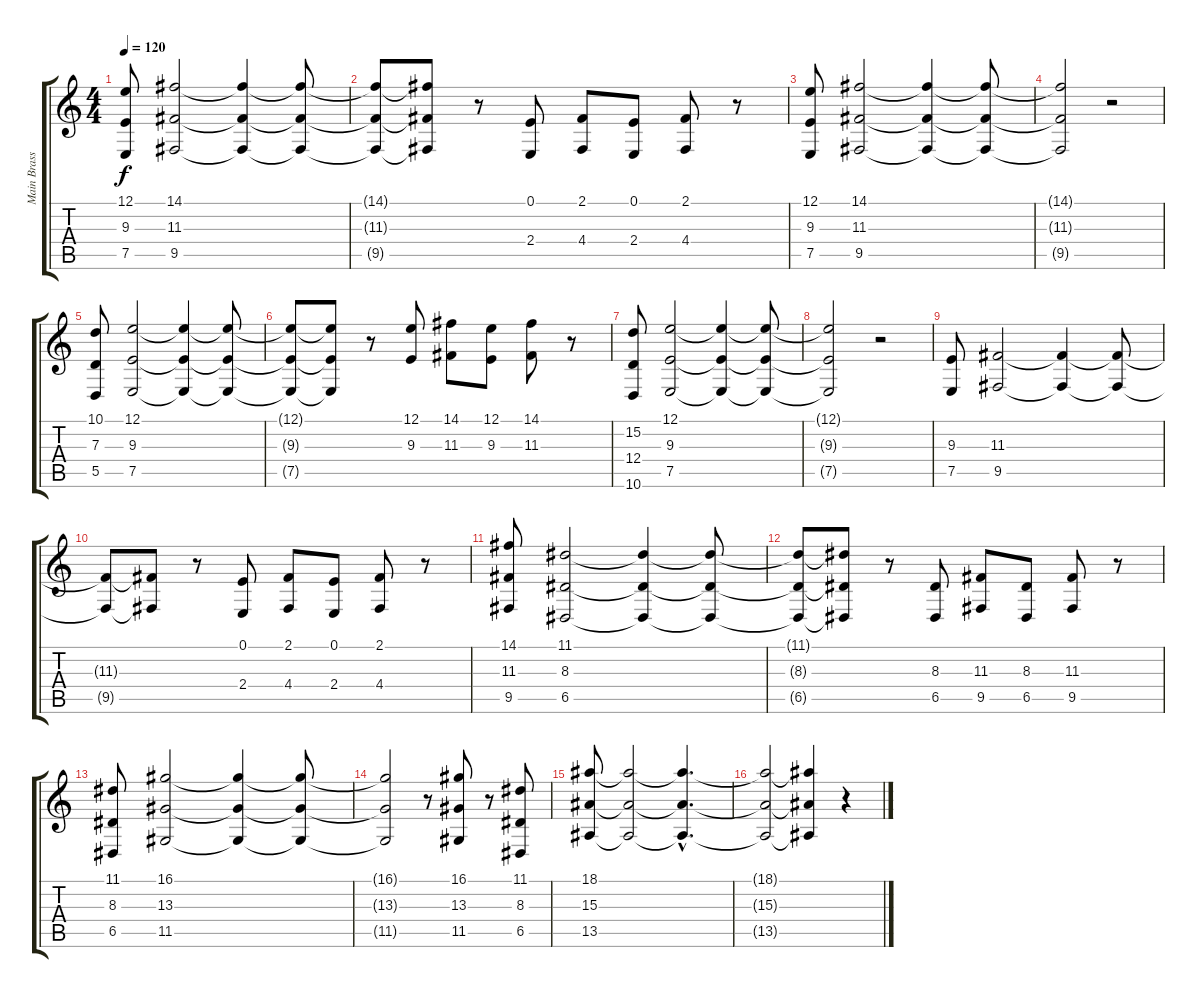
\track ("Main Brass" "Main Brass") {instrument synthbrass1}
\staff {score tabs}
\tuning (E4 B3 G3 D3 A2 E2) {hide}
\ts (4 4)
\tempo 120
\clef g2
\ks c
(12.1 9.3 7.5).8{dy f} (14.1 11.3 9.5).2 (14.1{t} 11.3{t} 9.5{t}).4 (14.1{t} 11.3{t} 9.5{t}).8 |
(14.1{t} 11.3{t} 9.5{t}).8 (14.1{t} 11.3{t} 9.5{t}).8 r.8 (0.1 2.4).8 (2.1 4.4).8 (0.1 2.4).8 (2.1 4.4).8 r.8 |
(12.1 9.3 7.5).8 (14.1 11.3 9.5).2 (14.1{t} 11.3{t} 9.5{t}).4 (14.1{t} 11.3{t} 9.5{t}).8 |
(14.1{t} 11.3{t} 9.5{t}).2 r.2 |
(10.1 7.3 5.5).8 (12.1 9.3 7.5).2 (12.1{t} 9.3{t} 7.5{t}).4 (12.1{t} 9.3{t} 7.5{t}).8 |
(12.1{t} 9.3{t} 7.5{t}).8 (12.1{t} 9.3{t} 7.5{t}).8 r.8 (12.1 9.3).8 (14.1 11.3).8 (12.1 9.3).8 (14.1 11.3).8 r.8 |
(15.2 12.4 10.6).8 (12.1 9.3 7.5).2 (12.1{t} 9.3{t} 7.5{t}).4 (12.1{t} 9.3{t} 7.5{t}).8 |
(12.1{t} 9.3{t} 7.5{t}).2 r.2 |
(9.3 7.5).8 (11.3 9.5).2 (11.3{t} 9.5{t}).4 (11.3{t} 9.5{t}).8 |
(11.3{t} 9.5{t}).8 (11.3{t} 9.5{t}).8 r.8 (0.1 2.4).8 (2.1 4.4).8 (0.1 2.4).8 (2.1 4.4).8 r.8 |
(14.1 11.3 9.5).8 (11.1 8.3 6.5).2 (11.1{t} 8.3{t} 6.5{t}).4 (11.1{t} 8.3{t} 6.5{t}).8 |
(11.1{t} 8.3{t} 6.5{t}).8 (11.1{t} 8.3{t} 6.5{t}).8 r.8 (8.3 6.5).8 (11.3 9.5).8 (8.3 6.5).8 (11.3 9.5).8 r.8 |
(11.1 8.3 6.5).8 (16.1 13.3 11.5).2 (16.1{t} 13.3{t} 11.5{t}).4 (16.1{t} 13.3{t} 11.5{t}).8 |
(16.1{t} 13.3{t} 11.5{t}).2 r.8 (16.1 13.3 11.5).8 r.8 (11.1 8.3 6.5).8 |
(18.1 15.3 13.5).8 (18.1{t} 15.3{t} 13.5{t}).2 (18.1{hac t} 15.3{hac t} 13.5{hac t}).4{d} |
(18.1{t} 15.3{t} 13.5{t}).2 (18.1{t} 15.3{t} 13.5{t}).4 r.4
